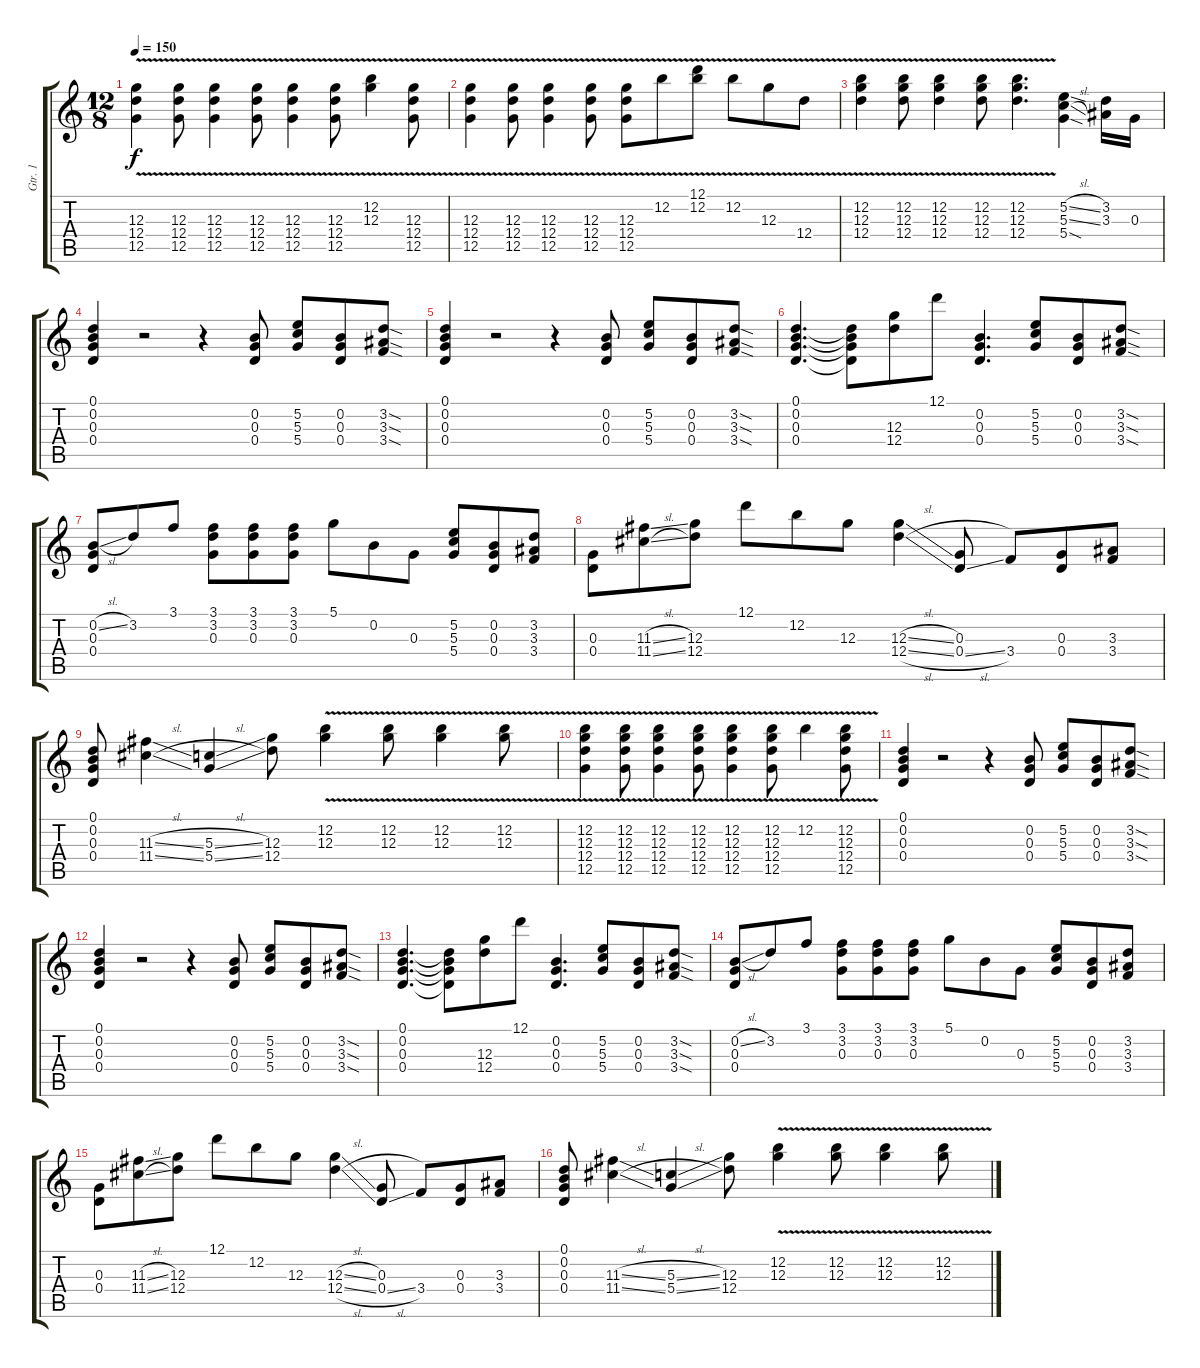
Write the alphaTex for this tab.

\track ("Gtr. 1" "Gtr. 1") {instrument overdrivenguitar}
\staff {score tabs}
\tuning (D4 B3 G3 D3 G2 D2) {hide}
\ts (12 8)
\tempo 150
\clef g2
\ks c
(12.3{v} 12.4{v} 12.5{v}).4{dy f} (12.3{v} 12.4{v} 12.5{v}).8 (12.3{v} 12.4{v} 12.5{v}).4 (12.3{v} 12.4{v} 12.5{v}).8 (12.3{v} 12.4{v} 12.5{v}).4 (12.3{v} 12.4{v} 12.5{v}).8 (12.2{v} 12.3{v}).4 (12.3{v} 12.4{v} 12.5{v}).8 |
(12.3{v} 12.4{v} 12.5{v}).4 (12.3{v} 12.4{v} 12.5{v}).8 (12.3{v} 12.4{v} 12.5{v}).4 (12.3{v} 12.4{v} 12.5{v}).8 (12.3{v} 12.4{v} 12.5{v}).8 12.2{v}.8 (12.1{v} 12.2{v}).8 12.2{v}.8 12.3{v}.8 12.4{v}.8 |
(12.2{v} 12.3{v} 12.4{v}).4 (12.2{v} 12.3{v} 12.4{v}).8 (12.2{v} 12.3{v} 12.4{v}).4 (12.2{v} 12.3{v} 12.4{v}).8 (12.2{v} 12.3{v} 12.4{v}).4{d} (5.2{sl} 5.3{sl} 5.4{sod}).4 (3.2 3.3).16 0.3.16 |
(0.1 0.2 0.3 0.4).4 r.2 r.4 (0.2 0.3 0.4).8 (5.2 5.3 5.4).8 (0.2 0.3 0.4).8 (3.2{sod} 3.3{sod} 3.4{sod}).8 |
(0.1 0.2 0.3 0.4).4 r.2 r.4 (0.2 0.3 0.4).8 (5.2 5.3 5.4).8 (0.2 0.3 0.4).8 (3.2{sod} 3.3{sod} 3.4{sod}).8 |
(0.1 0.2 0.3 0.4).4{d} (0.1{t} 0.2{t} 0.3{t} 0.4{t}).8 (12.3 12.4).8 12.1.8 (0.2 0.3 0.4).4{d} (5.2 5.3 5.4).8 (0.2 0.3 0.4).8 (3.2{sod} 3.3{sod} 3.4{sod}).8 |
(0.2{sl} 0.3 0.4).8 3.2.8 3.1.8 (3.1 3.2 0.3).8 (3.1 3.2 0.3).8 (3.1 3.2 0.3).8 5.1.8 0.2.8 0.3.8 (5.2 5.3 5.4).8 (0.2 0.3 0.4).8 (3.2 3.3 3.4).8 |
(0.3 0.4).8 (11.3{sl} 11.4{sl}).8 (12.3 12.4).8 12.1.8 12.2.8 12.3.8 (12.3{sl} 12.4{sl}).4 (0.3 0.4{sl}).8 3.4.8 (0.3 0.4).8 (3.3 3.4).8 |
(0.1 0.2 0.3 0.4).8 (11.3{sl} 11.4{sl}).4 (5.3{sl} 5.4{sl}).4 (12.3 12.4).8 (12.2{v} 12.3{v}).4 (12.2{v} 12.3{v}).8 (12.2{v} 12.3{v}).4 (12.2{v} 12.3{v}).8 |
(12.2{v} 12.3{v} 12.4{v} 12.5{v}).4 (12.2{v} 12.3{v} 12.4{v} 12.5{v}).8 (12.2{v} 12.3{v} 12.4{v} 12.5{v}).4 (12.2{v} 12.3{v} 12.4{v} 12.5{v}).8 (12.2{v} 12.3{v} 12.4{v} 12.5{v}).4 (12.2{v} 12.3{v} 12.4{v} 12.5{v}).8 12.2{v}.4 (12.2{v} 12.3{v} 12.4{v} 12.5{v}).8 |
(0.1 0.2 0.3 0.4).4 r.2 r.4 (0.2 0.3 0.4).8 (5.2 5.3 5.4).8 (0.2 0.3 0.4).8 (3.2{sod} 3.3{sod} 3.4{sod}).8 |
(0.1 0.2 0.3 0.4).4 r.2 r.4 (0.2 0.3 0.4).8 (5.2 5.3 5.4).8 (0.2 0.3 0.4).8 (3.2{sod} 3.3{sod} 3.4{sod}).8 |
(0.1 0.2 0.3 0.4).4{d} (0.1{t} 0.2{t} 0.3{t} 0.4{t}).8 (12.3 12.4).8 12.1.8 (0.2 0.3 0.4).4{d} (5.2 5.3 5.4).8 (0.2 0.3 0.4).8 (3.2{sod} 3.3{sod} 3.4{sod}).8 |
(0.2{sl} 0.3 0.4).8 3.2.8 3.1.8 (3.1 3.2 0.3).8 (3.1 3.2 0.3).8 (3.1 3.2 0.3).8 5.1.8 0.2.8 0.3.8 (5.2 5.3 5.4).8 (0.2 0.3 0.4).8 (3.2 3.3 3.4).8 |
(0.3 0.4).8 (11.3{sl} 11.4{sl}).8 (12.3 12.4).8 12.1.8 12.2.8 12.3.8 (12.3{sl} 12.4{sl}).4 (0.3 0.4{sl}).8 3.4.8 (0.3 0.4).8 (3.3 3.4).8 |
(0.1 0.2 0.3 0.4).8 (11.3{sl} 11.4{sl}).4 (5.3{sl} 5.4{sl}).4 (12.3 12.4).8 (12.2{v} 12.3{v}).4 (12.2{v} 12.3{v}).8 (12.2{v} 12.3{v}).4 (12.2{v} 12.3{v}).8
